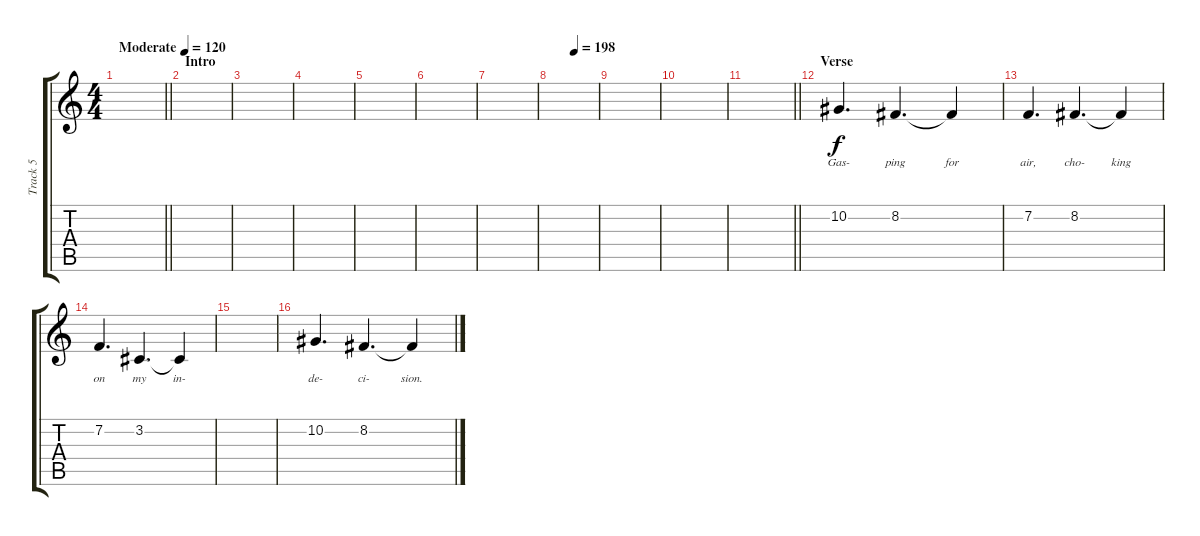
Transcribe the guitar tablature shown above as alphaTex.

\track ("Track 5" "Track 5") {instrument clarinet}
\staff {score tabs}
\tuning (Eb4 Bb3 Gb3 Db3 Ab2 Eb2) {hide}
\ts (4 4)
\tempo (120 "Moderate")
\clef g2
\barLineRight lightlight
\ks c
|
\section ("" "Intro")
|
|
|
|
|
|
\tempo (198 0.5)
|
|
|
\barLineRight lightlight
|
\section ("" "Verse")
10.2.4{d lyrics (0 "Gas-") lyrics (1 "") lyrics (2 "") lyrics (3 "") lyrics (4 "")} 8.2.4{d lyrics (0 "ping") lyrics (1 "") lyrics (2 "") lyrics (3 "") lyrics (4 "")} 8.2{t}.4{lyrics (0 "for") lyrics (1 "") lyrics (2 "") lyrics (3 "") lyrics (4 "")} |
7.2.4{d lyrics (0 "air,") lyrics (1 "") lyrics (2 "") lyrics (3 "") lyrics (4 "")} 8.2.4{d lyrics (0 "cho-") lyrics (1 "") lyrics (2 "") lyrics (3 "") lyrics (4 "")} 8.2{t}.4{lyrics (0 "king") lyrics (1 "") lyrics (2 "") lyrics (3 "") lyrics (4 "")} |
7.2.4{d lyrics (0 "on") lyrics (1 "") lyrics (2 "") lyrics (3 "") lyrics (4 "")} 3.2.4{d lyrics (0 "my") lyrics (1 "") lyrics (2 "") lyrics (3 "") lyrics (4 "")} 3.2{t}.4{lyrics (0 "in-") lyrics (1 "") lyrics (2 "") lyrics (3 "") lyrics (4 "")} |
|
10.2.4{d lyrics (0 "de-") lyrics (1 "") lyrics (2 "") lyrics (3 "") lyrics (4 "")} 8.2.4{d lyrics (0 "ci-") lyrics (1 "") lyrics (2 "") lyrics (3 "") lyrics (4 "")} 8.2{t}.4{lyrics (0 "sion.") lyrics (1 "") lyrics (2 "") lyrics (3 "") lyrics (4 "")}
